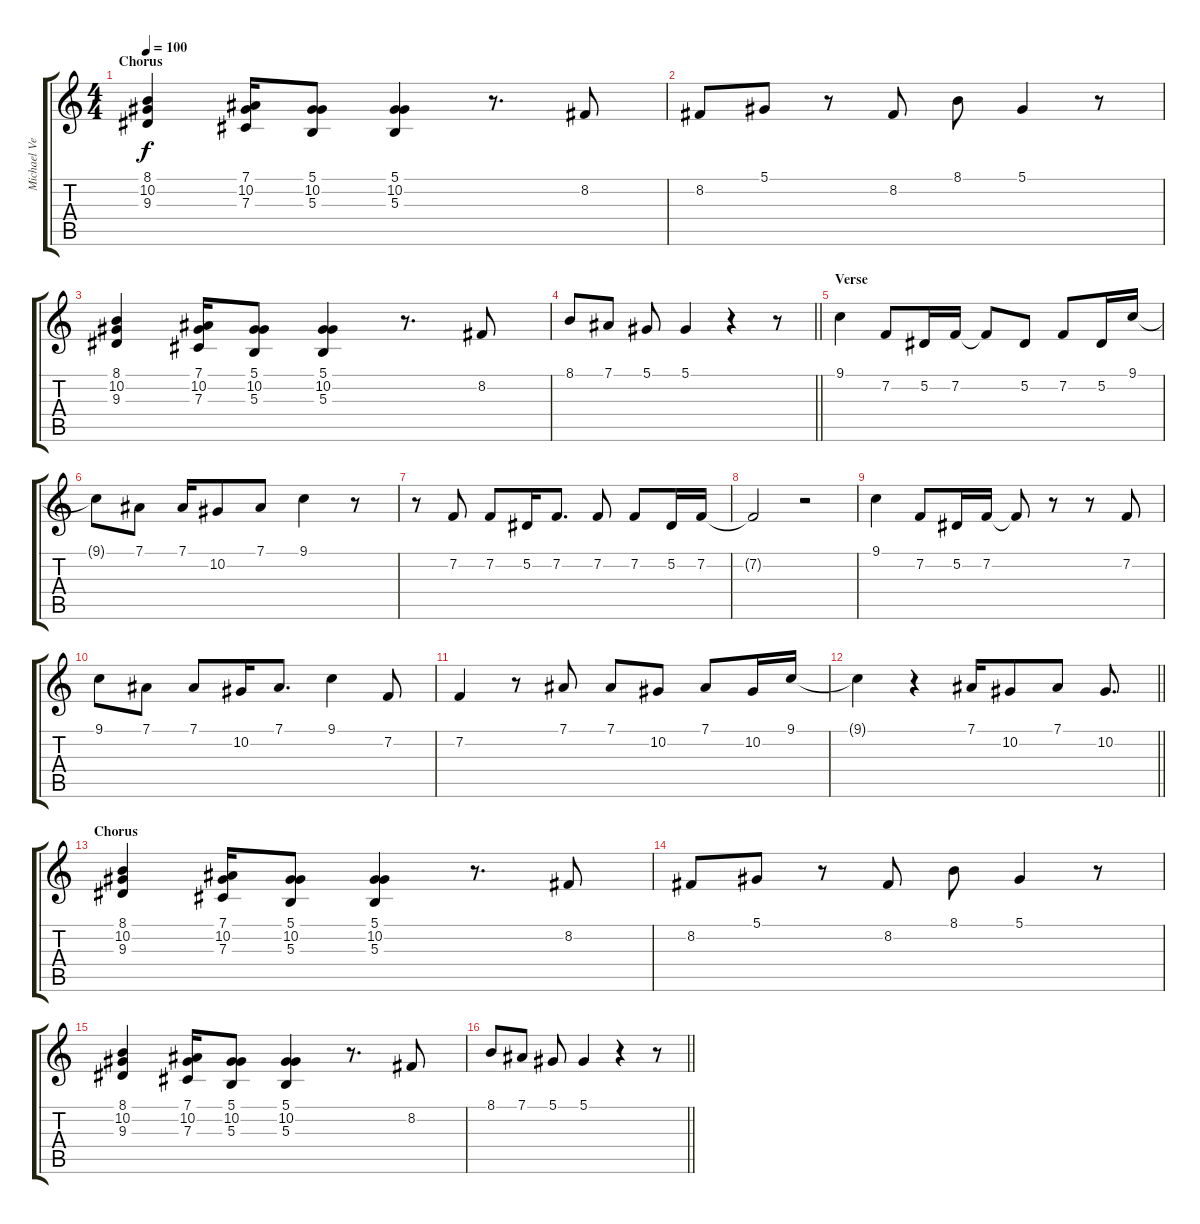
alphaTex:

\track ("Michael Vescera" "Michael Ve") {instrument lead2sawtooth}
\staff {score tabs}
\tuning (Eb4 Bb3 Gb3 Db3 Ab2 Eb2) {hide}
\ts (4 4)
\section ("" "Chorus")
\tempo 100
\clef g2
\ks c
(8.1 10.2 9.3).4{dy f} (7.1 10.2 7.3).16 (5.1 10.2 5.3).8 (5.1 10.2 5.3).4 r.8{d} 8.2.8 |
8.2.8 5.1.8 r.8 8.2.8 8.1.8 5.1.4 r.8 |
(8.1 10.2 9.3).4 (7.1 10.2 7.3).16 (5.1 10.2 5.3).8 (5.1 10.2 5.3).4 r.8{d} 8.2.8 |
\barLineRight lightlight
8.1.8 7.1.8 5.1.8 5.1.4 r.4 r.8 |
\section ("" "Verse")
9.1.4 7.2.8 5.2.16 7.2.16 7.2{t}.8 5.2.8 7.2.8 5.2.16 9.1.16 |
9.1{t}.8 7.1.8 7.1.16 10.2.8 7.1.8 9.1.4 r.8 |
r.8 7.2.8 7.2.8 5.2.16 7.2.8{d} 7.2.8 7.2.8 5.2.16 7.2.16 |
7.2{t}.2 r.2 |
9.1.4 7.2.8 5.2.16 7.2.16 7.2{t}.8 r.8 r.8 7.2.8 |
9.1.8 7.1.8 7.1.8 10.2.16 7.1.8{d} 9.1.4 7.2.8 |
7.2.4 r.8 7.1.8 7.1.8 10.2.8 7.1.8 10.2.16 9.1.16 |
\barLineRight lightlight
9.1{t}.4 r.4 7.1.16 10.2.8 7.1.8 10.2.8{d} |
\section ("" "Chorus")
(8.1 10.2 9.3).4 (7.1 10.2 7.3).16 (5.1 10.2 5.3).8 (5.1 10.2 5.3).4 r.8{d} 8.2.8 |
8.2.8 5.1.8 r.8 8.2.8 8.1.8 5.1.4 r.8 |
(8.1 10.2 9.3).4 (7.1 10.2 7.3).16 (5.1 10.2 5.3).8 (5.1 10.2 5.3).4 r.8{d} 8.2.8 |
\barLineRight lightlight
8.1.8 7.1.8 5.1.8 5.1.4 r.4 r.8
